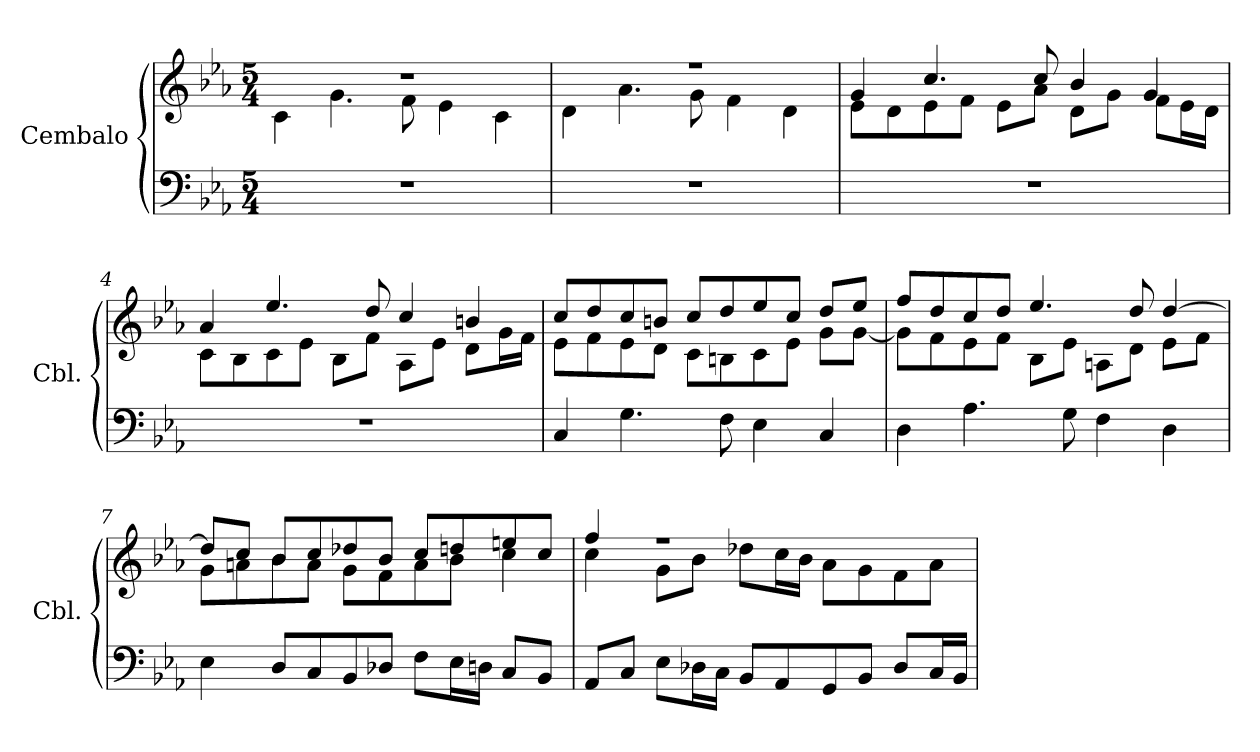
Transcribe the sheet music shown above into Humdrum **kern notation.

**kern	**kern
*part1	*part1
*staff2	*staff1
*I"Cembalo	*
*I'Cbl.	*
*clefF4	*clefG2
*k[b-e-a-]	*k[b-e-a-]
*M5/4	*M5/4
*MM90	*MM90
=1	=1
*	*^
4%5r	4%5r	4ci\
.	.	4.gi\
.	.	8fi\
.	.	4e-i\
.	.	4ci\
=2	=2	=2
4%5r	4%5r	4di\
.	.	4.a-i\
.	.	8gi\
.	.	4fi\
.	.	4di\
=3	=3	=3
4%5r	4gj/	8e-i\L
.	.	8d\
.	4.ccj/	8e-\
.	.	8f\J
.	.	8e-\L
.	8ccj/	8a-\J
.	4b-j/	8d\L
.	.	8g\J
.	4gj/	8f\L
.	.	16e-\L
.	.	16d\JJ
!!LO:LB:g=z	!!
=4	=4	=4
4%5r	4a-j/	8c\L
.	.	8B-\
.	4.ee-j/	8c\
.	.	8e-\J
.	.	8B-\L
.	8ddj/	8f\J
.	4ccj/	8A-\L
.	.	8e-\J
.	4bnj/	8d\L
.	.	16g\L
.	.	16f\JJ
=5	=5	=5
4Ci/	8ccj/L	8e-\L
.	8dd/	8f\
4.Gi\	8cc/	8e-\
.	8bn/J	8d\J
.	8cc/L	8c\L
8Fi\	8dd/	8Bn\
4E-i\	8ee-/	8c\
.	8cc/J	8e-\J
4Ci/	8dd/L	8g\L
.	8ee-/J	[8g\J
=6	=6	=6
4Di\	8ff/L	8g\L]
.	8dd/	8f\
4.A-i\	8cc/	8e-\
.	8dd/J	8f\J
.	4.ee-/	8B-\L
8Gi\	.	8e-\J
4Fi\	.	8An\L
.	8dd/	8d\J
4Di\	[4dd/	8e-\L
.	.	8f\J
!!LO:LB:g=z	!!
=7	=7	=7
4E-i\	8dd/L]	8g\L
.	8cc/J	8an\
8D/L	8b-/L	8b-\
8C/	8cc/	8a\J
8BB-/	8dd-X/	8g\L
8D-X/J	8b-/J	8f\
8F\L	8cc/L	8a\
16E-\L	8ddn/	8b-\J
16Dn\JJ	.	.
8C/L	8een/	4cc\
8BB-/J	8cc/J	.
=8	=8	=8
8AA-/L	4ff/	4cc\
8C/J	.	.
8E-\L	1r	8g\L
16D-X\L	.	8b-\J
16C\JJ	.	.
8BB-/L	.	8dd-X\L
8AA-/	.	16cc\L
.	.	16b-\JJ
8GG/	.	8a-\L
8BB-/J	.	8g\
8D-/L	.	8f\
16C/L	.	8a-\J
16BB-/JJ	.	.
*	*v	*v
=	=
*-	*-
